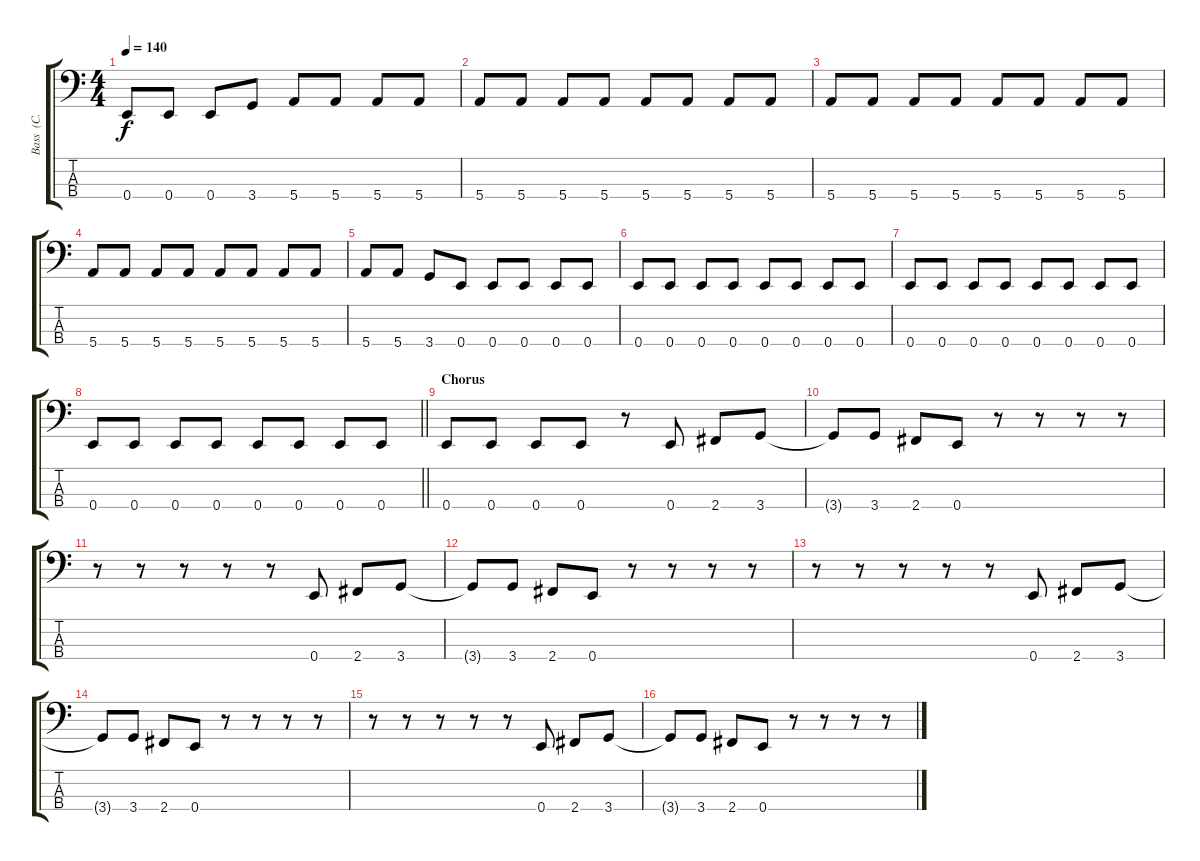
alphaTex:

\track ("Bass  (C. Williams)" "Bass  (C. ") {instrument electricbasspick}
\staff {score tabs}
\tuning (G2 D2 A1 E1) {hide}
\ts (4 4)
\tempo 140
\clef f4
\ks c
0.4.8{dy f} 0.4.8 0.4.8 3.4.8 5.4.8 5.4.8 5.4.8 5.4.8 |
5.4.8 5.4.8 5.4.8 5.4.8 5.4.8 5.4.8 5.4.8 5.4.8 |
5.4.8 5.4.8 5.4.8 5.4.8 5.4.8 5.4.8 5.4.8 5.4.8 |
5.4.8 5.4.8 5.4.8 5.4.8 5.4.8 5.4.8 5.4.8 5.4.8 |
5.4.8 5.4.8 3.4.8 0.4.8 0.4.8 0.4.8 0.4.8 0.4.8 |
0.4.8 0.4.8 0.4.8 0.4.8 0.4.8 0.4.8 0.4.8 0.4.8 |
0.4.8 0.4.8 0.4.8 0.4.8 0.4.8 0.4.8 0.4.8 0.4.8 |
\barLineRight lightlight
0.4.8 0.4.8 0.4.8 0.4.8 0.4.8 0.4.8 0.4.8 0.4.8 |
\section ("" "Chorus")
0.4.8 0.4.8 0.4.8 0.4.8 r.8 0.4.8 2.4.8 3.4.8 |
3.4{t}.8 3.4.8 2.4.8 0.4.8 r.8 r.8 r.8 r.8 |
r.8 r.8 r.8 r.8 r.8 0.4.8 2.4.8 3.4.8 |
3.4{t}.8 3.4.8 2.4.8 0.4.8 r.8 r.8 r.8 r.8 |
r.8 r.8 r.8 r.8 r.8 0.4.8 2.4.8 3.4.8 |
3.4{t}.8 3.4.8 2.4.8 0.4.8 r.8 r.8 r.8 r.8 |
r.8 r.8 r.8 r.8 r.8 0.4.8 2.4.8 3.4.8 |
3.4{t}.8 3.4.8 2.4.8 0.4.8 r.8 r.8 r.8 r.8
